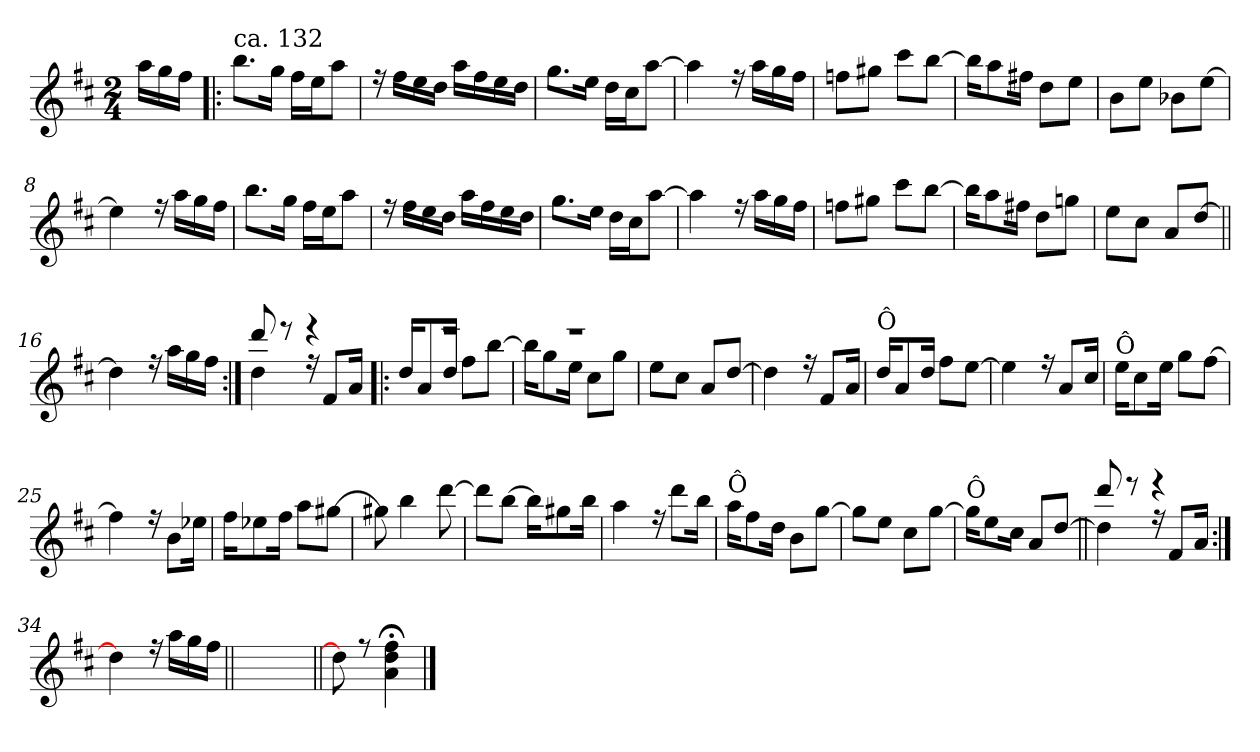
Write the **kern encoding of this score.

**kern
*part1
*staff1
*clefG2
*k[f#c#]
*D:
*M2/4
=
16aa\LL
16gg\
16ff#\JJ
=1!|:
*^
!LO:TX:a:t=ca. 132	!
8.bb\L	2ryy
16gg\Jk	.
16ff#\LL	.
16ee\J	.
8aa\J	.
=2	=2
16ree	2ryy
16ff#\LL	.
16ee\	.
16dd\JJ	.
16aa\LL	.
16ff#\	.
16ee\	.
16dd\JJ	.
=3	=3
8.gg\L	2ryy
16ee\Jk	.
16dd\LL	.
16cc#\J	.
[<8aa\J	.
!!LO:LB:g=z	!!
=4	=4
4aa\]	2ryy
16ree	.
16aa\LL	.
16gg\	.
16ff#\JJ	.
=5	=5
8ffn\L	2ryy
8gg#X\J	.
8ccc#\L	.
[<8bb\J	.
=6	=6
16bb\KL]	2ryy
8aa\	.
16ff#X\Jk	.
8dd\L	.
8ee\J	.
=7	=7
8b\L	4ryy
8ee\J	.
8b-X\L	4ryy
[<8ee\J	.
!!LO:LB:g=z	!!
=8	=8
4ee\]	2ryy
16ree	.
16aa\LL	.
16gg\	.
16ff#\JJ	.
=9	=9
8.bb\L	2ryy
16gg\Jk	.
16ff#\LL	.
16ee\J	.
8aa\J	.
=10	=10
16ree	2ryy
16ff#\LL	.
16ee\	.
16dd\JJ	.
16aa\LL	.
16ff#\	.
16ee\	.
16dd\JJ	.
=11	=11
8.gg\L	2ryy
16ee\Jk	.
16dd\LL	.
16cc#\J	.
[<8aa\J	.
!!LO:LB:g=z	!!
=12	=12
4aa\]	2ryy
16ree	.
16aa\LL	.
16gg\	.
16ff#\JJ	.
=13	=13
8ffn\L	2ryy
8gg#X\J	.
8ccc#\L	.
[<8bb\J	.
=14	=14
16bb\KL]	2ryy
8aa\	.
16ff#X\Jk	.
8dd\L	.
8ggn\J	.
=15	=15
8ee\L	2ryy
8cc#\J	.
8a/L	.
[>8dd/J	.
!!LO:LB:g=z	!!
=16||	=16||
4dd\]	2ryy
16ree	.
16aa\LL	.
16gg\	.
16ff#\JJ	.
=17:|!	=17:|!
*	*^
4dd\	8ryy	8ddd!/
.	8ryy	8rddd
16r	4ryy	4reee
8f#/L	.	.
16a/Jk	.	.
*	*v	*v
=18!|:	=18!|:
16dd/KL	2rfff
8a/	.
16dd/Jk	.
8ff#\L	.
[<8bb\J	.
=19	=19
16bb\KL]	2reee
8gg\	.
16ee\Jk	.
8cc#\L	.
8gg\J	.
!!LO:LB:g=z	!!
=20	=20
8ee\L	2ryy
8cc#\J	.
8a/L	.
[>8dd/J	.
=21	=21
4dd\]	2ryy
16ree	.
8f#/L	.
16a/Jk	.
=22	=22
!LO:TX:a:t=Ô	!
16dd/KL	2ryy
8a/	.
16dd/Jk	.
8ff#\L	.
[<8ee\J	.
=23	=23
4ee\]	2ryy
16ree	.
8a/L	.
16cc#/Jk	.
=24	=24
!LO:TX:a:t=Ô	!
16ee\KL	2ryy
8cc#\	.
16ee\Jk	.
8gg\L	.
[<8ff#\J	.
!!LO:LB:g=z	!!
=25	=25
4ff#\]	2ryy
16ree	.
8b\L	.
16ee-X\Jk	.
=26	=26
16ff#\KL	2ryy
8ee-X\	.
16ff#\Jk	.
8aa\L	.
[<8gg#X\J	.
=27	=27
8gg#X\]	2ryy
4bb\	.
[<8ddd\	.
=28	=28
8ddd\L]	2ryy
[<8bb\J	.
16bb\KL]	.
8gg#X\	.
16bb\Jk	.
!!LO:PB:g=z	!!
=29	=29
4aa\	2ryy
16ree	.
8ddd\L	.
16bb\Jk	.
=30	=30
!LO:TX:a:t=Ô	!
16aa\KL	2ryy
8ff#\	.
16dd\Jk	.
8b\L	.
[<8gg\J	.
=31	=31
8gg\L]	2ryy
8ee\J	.
8cc#\L	.
[<8gg\J	.
=32	=32
!LO:TX:a:t=Ô	!
16gg\KL]	2ryy
8ee\	.
16cc#\Jk	.
8a/L	.
[>8dd/J	.
!!LO:LB:g=z	!!
=33||	=33||
*	*^
4dd\]	8ryy	8ddd!/
.	8ryy	8reee
16r	4ryy	4reee
8f#/L	.	.
16a/Jk	.	.
*	*v	*v
=34:|!	=34:|!
4dd\]	2ryy
16ree	.
16aa\LL	.
16gg\	.
16ff#\JJ	.
*v	*v
=35||
(>2ryy
=36||
*^
8dd\])	2ryy
8ree	.
4a\;< 4dd\;< 4ff#\;<	.
*v	*v
==
*-
